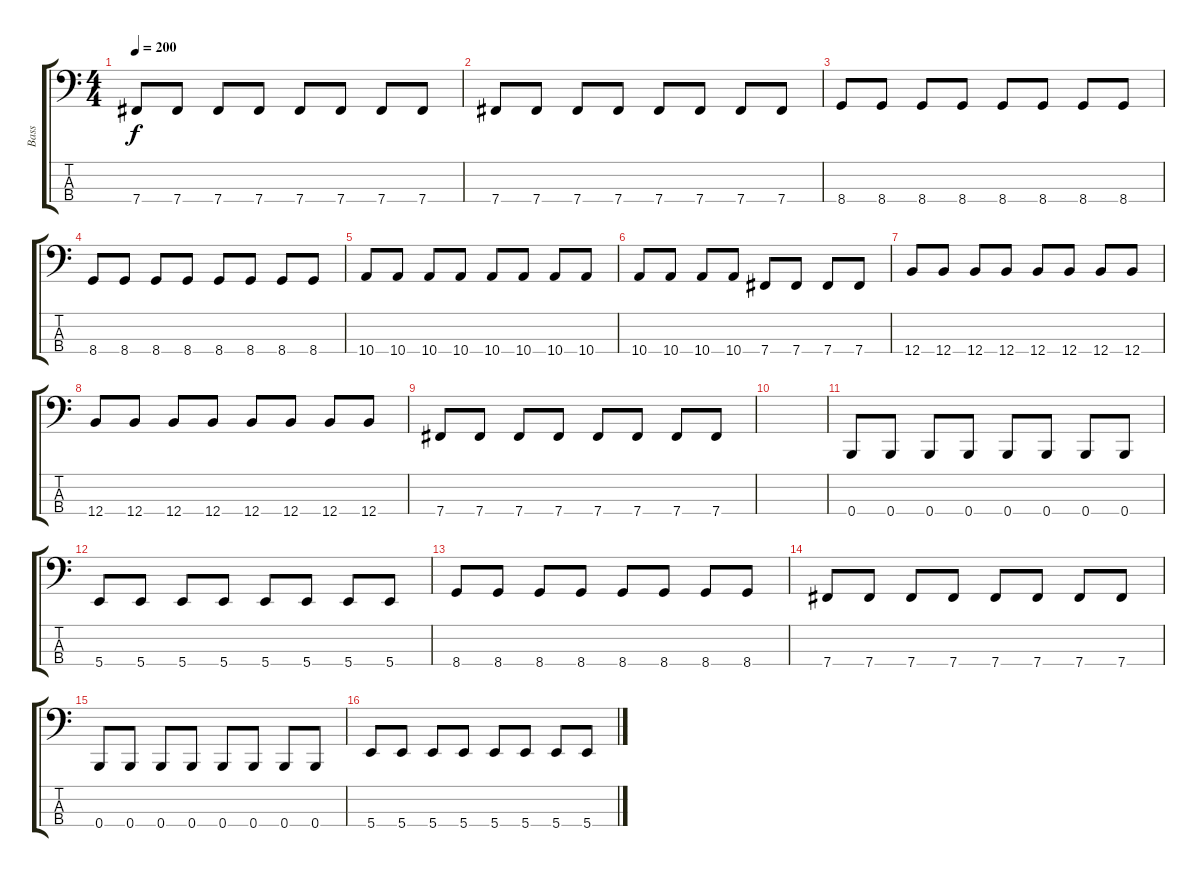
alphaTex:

\track ("Bass" "Bass") {instrument electricbasspick}
\staff {score tabs}
\tuning (E2 B1 Gb1 B0) {hide}
\ts (4 4)
\tempo 200
\clef f4
\ks c
7.4.8{dy f} 7.4.8 7.4.8 7.4.8 7.4.8 7.4.8 7.4.8 7.4.8 |
7.4.8 7.4.8 7.4.8 7.4.8 7.4.8 7.4.8 7.4.8 7.4.8 |
8.4.8 8.4.8 8.4.8 8.4.8 8.4.8 8.4.8 8.4.8 8.4.8 |
8.4.8 8.4.8 8.4.8 8.4.8 8.4.8 8.4.8 8.4.8 8.4.8 |
10.4.8 10.4.8 10.4.8 10.4.8 10.4.8 10.4.8 10.4.8 10.4.8 |
10.4.8 10.4.8 10.4.8 10.4.8 7.4.8 7.4.8 7.4.8 7.4.8 |
12.4.8 12.4.8 12.4.8 12.4.8 12.4.8 12.4.8 12.4.8 12.4.8 |
12.4.8 12.4.8 12.4.8 12.4.8 12.4.8 12.4.8 12.4.8 12.4.8 |
7.4.8 7.4.8 7.4.8 7.4.8 7.4.8 7.4.8 7.4.8 7.4.8 |
|
0.4.8 0.4.8 0.4.8 0.4.8 0.4.8 0.4.8 0.4.8 0.4.8 |
5.4.8 5.4.8 5.4.8 5.4.8 5.4.8 5.4.8 5.4.8 5.4.8 |
8.4.8 8.4.8 8.4.8 8.4.8 8.4.8 8.4.8 8.4.8 8.4.8 |
7.4.8 7.4.8 7.4.8 7.4.8 7.4.8 7.4.8 7.4.8 7.4.8 |
0.4.8 0.4.8 0.4.8 0.4.8 0.4.8 0.4.8 0.4.8 0.4.8 |
5.4.8 5.4.8 5.4.8 5.4.8 5.4.8 5.4.8 5.4.8 5.4.8
